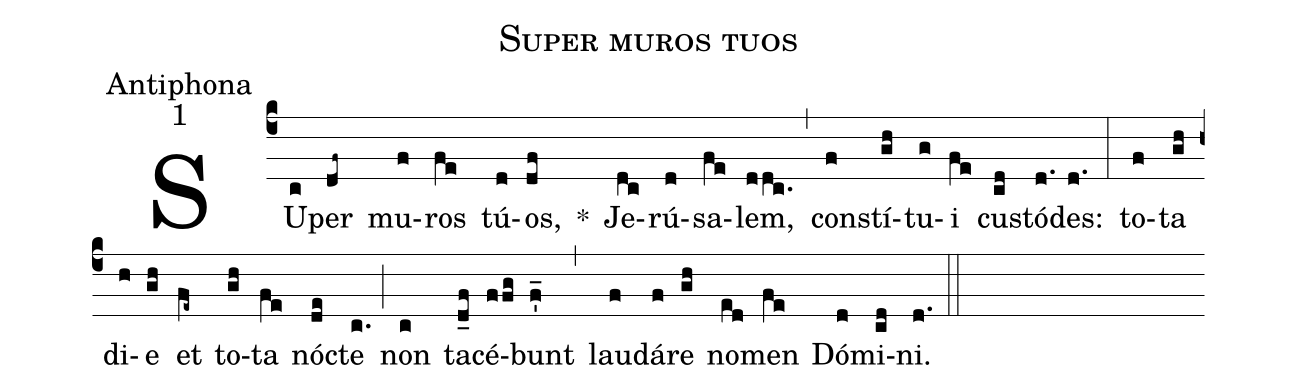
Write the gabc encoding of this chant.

name:Super muros tuos;
office-part:Antiphona;
mode:1;
%%
(c4) SU(c)per(df~) mu(f)ros(fe) tú(d)os,(df) *() Je(dc)rú(d)sa(fe)lem,(ddc.) (,) con(f)stí(gh)tu(g)i(fe) cu(cd)stó(d.)des:(d.) (:) to(f)ta(gh) di(h)e(gh) et(fe~) to(gh)ta(fe) nó(de)cte(c.) (;) non(c) ta(d_f)cé(ffg)bunt(f'_) (,) lau(f)dá(f)re(gh) no(ed)men(fe) Dó(d)mi(cd)ni.(d.) (::)
